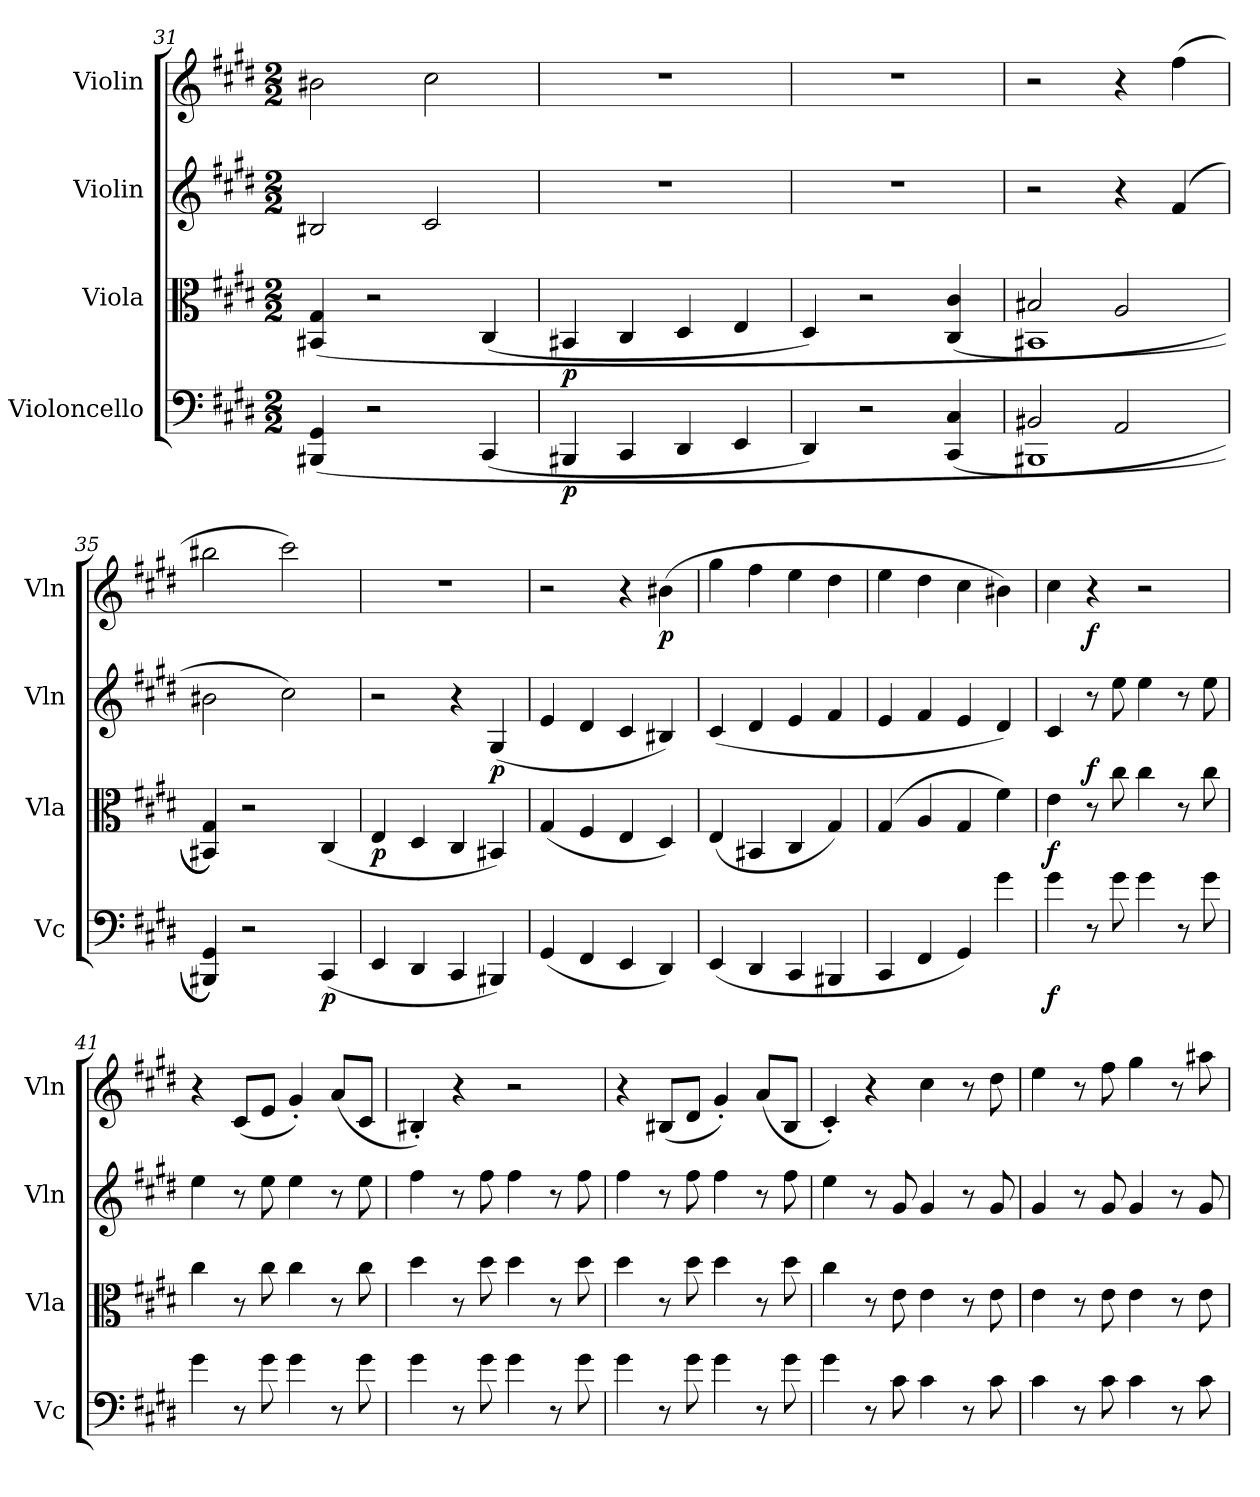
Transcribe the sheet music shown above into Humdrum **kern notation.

**kern	**dynam	**kern	**dynam	**kern	**dynam	**kern	**dynam
*part4	*part4	*part3	*part3	*part2	*part2	*part1	*part1
*staff4	*staff4	*staff3	*staff3	*staff2	*staff2	*staff1	*staff1
*I"Violoncello	*	*I"Viola	*	*I"Violin	*	*I"Violin	*
*I'Vc	*	*I'Vla	*	*I'Vln	*	*I'Vln	*
*clefF4	*	*clefC3	*	*clefG2	*	*clefG2	*
*k[f#c#g#d#]	*	*k[f#c#g#d#]	*	*k[f#c#g#d#]	*	*k[f#c#g#d#]	*
*c#:	*	*c#:	*	*c#:	*	*c#:	*
*M2/2	*	*M2/2	*	*M2/2	*	*M2/2	*
=31	=31	=31	=31	=31	=31	=31	=31
(4BBB#X/ 4GG#/	.	(4BB#X/ 4G#/	.	2B#X/	.	2b#X\	.
2r	.	2r	.	.	.	.	.
.	.	.	.	2c#/	.	2cc#\	.
(4CC#/	.	(4C#/	.	.	.	.	.
=32	=32	=32	=32	=32	=32	=32	=32
4BBB#X/	p	4BB#X/	p	1r	.	1r	.
4CC#/	.	4C#/	.	.	.	.	.
4DD#/	.	4D#/	.	.	.	.	.
4EE/	.	4E/	.	.	.	.	.
=33	=33	=33	=33	=33	=33	=33	=33
4DD#/)	.	4D#/)	.	1r	.	1r	.
2r	.	2r	.	.	.	.	.
(4CC#/ 4C#/	.	(4C#/ 4c#/	.	.	.	.	.
=34	=34	=34	=34	=34	=34	=34	=34
*^	*	*^	*	*	*	*	*
2BB#X/	1BBB#X	.	2B#X/	1BB#X	.	2r	.	2r	.
2AA/	.	.	2A/	.	.	4r	.	4r	.
.	.	.	.	.	.	(4f#/	.	(4ff#\	.
*v	*v	*	*	*	*	*	*	*	*
*	*	*v	*v	*	*	*	*	*
=35	=35	=35	=35	=35	=35	=35	=35
4BBB#X/ 4GG#/))	.	4BB#X/ 4G#/))	.	2b#X\	.	2bb#X\	.
2r	.	2r	.	.	.	.	.
.	.	.	.	2cc#\)	.	2ccc#\)	.
(4CC#/	p	(4C#/	.	.	.	.	.
=36	=36	=36	=36	=36	=36	=36	=36
4EE/	.	4E/	p	2r	.	1r	.
4DD#/	.	4D#/	.	.	.	.	.
4CC#/	.	4C#/	.	4r	.	.	.
4BBB#X/)	.	4BB#X/)	.	(4G#/	p	.	.
=37	=37	=37	=37	=37	=37	=37	=37
(4GG#/	.	(4G#/	.	4e/	.	2r	.
4FF#/	.	4F#/	.	4d#/	.	.	.
4EE/	.	4E/	.	4c#/	.	4r	.
4DD#/)	.	4D#/)	.	4B#X/)	.	(4b#X\	p
=38	=38	=38	=38	=38	=38	=38	=38
(4EE/	.	(4E/	.	(4c#/	.	4gg#\	.
4DD#/	.	4BB#X/	.	4d#/	.	4ff#\	.
4CC#/	.	4C#/	.	4e/	.	4ee\	.
4BBB#X/	.	4G#/)	.	4f#/	.	4dd#\	.
=39	=39	=39	=39	=39	=39	=39	=39
4CC#/	.	(4G#/	.	4e/	.	4ee\	.
4FF#/	.	4A/	.	4f#/	.	4dd#\	.
4GG#/)	.	4G#/	.	4e/	.	4cc#\	.
4g#\	.	4f#\)	.	4d#/)	.	4b#X\)	.
=40	=40	=40	=40	=40	=40	=40	=40
4g#\	f	4e\	f	4c#/	.	4cc#\	.
8r	.	8r	.	8r	f	4r	f
8g#\	.	8cc#\	.	8ee\	.	.	.
4g#\	.	4cc#\	.	4ee\	.	2r	.
8r	.	8r	.	8r	.	.	.
8g#\	.	8cc#\	.	8ee\	.	.	.
=41	=41	=41	=41	=41	=41	=41	=41
4g#\	.	4cc#\	.	4ee\	.	4r	.
8r	.	8r	.	8r	.	(8c#/L	.
8g#\	.	8cc#\	.	8ee\	.	8e/J	.
4g#\	.	4cc#\	.	4ee\	.	4g#'/)	.
8r	.	8r	.	8r	.	(8a/L	.
8g#\	.	8cc#\	.	8ee\	.	8c#/J	.
=42	=42	=42	=42	=42	=42	=42	=42
4g#\	.	4dd#\	.	4ff#\	.	4B#X'/)	.
8r	.	8r	.	8r	.	4r	.
8g#\	.	8dd#\	.	8ff#\	.	.	.
4g#\	.	4dd#\	.	4ff#\	.	2r	.
8r	.	8r	.	8r	.	.	.
8g#\	.	8dd#\	.	8ff#\	.	.	.
=43	=43	=43	=43	=43	=43	=43	=43
4g#\	.	4dd#\	.	4ff#\	.	4r	.
8r	.	8r	.	8r	.	(8B#X/L	.
8g#\	.	8dd#\	.	8ff#\	.	8d#/J	.
4g#\	.	4dd#\	.	4ff#\	.	4g#'/)	.
8r	.	8r	.	8r	.	(8a/L	.
8g#\	.	8dd#\	.	8ff#\	.	8B#/J	.
=44	=44	=44	=44	=44	=44	=44	=44
4g#\	.	4cc#\	.	4ee\	.	4c#'/)	.
8r	.	8r	.	8r	.	4r	.
8c#\	.	8e\	.	8g#/	.	.	.
4c#\	.	4e\	.	4g#/	.	4cc#\	.
8r	.	8r	.	8r	.	8r	.
8c#\	.	8e\	.	8g#/	.	8dd#\	.
=45	=45	=45	=45	=45	=45	=45	=45
4c#\	.	4e\	.	4g#/	.	4ee\	.
8r	.	8r	.	8r	.	8r	.
8c#\	.	8e\	.	8g#/	.	8ff#\	.
4c#\	.	4e\	.	4g#/	.	4gg#\	.
8r	.	8r	.	8r	.	8r	.
8c#\	.	8e\	.	8g#/	.	8aa#X\	.
=	=	=	=	=	=	=	=
*-	*-	*-	*-	*-	*-	*-	*-
